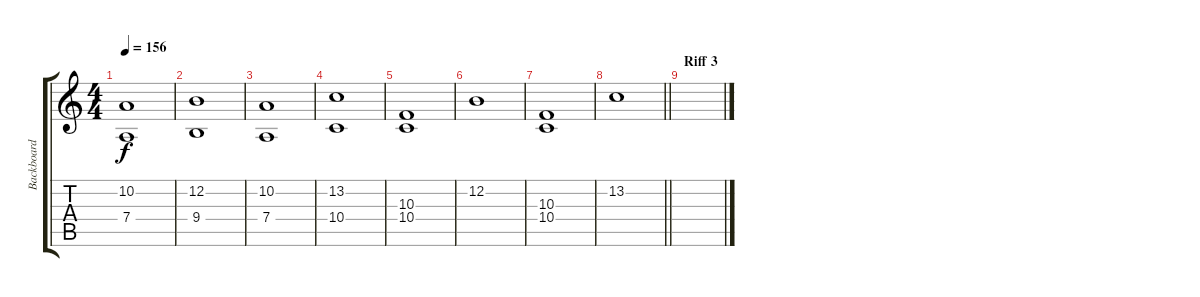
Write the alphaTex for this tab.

\track ("Backboard" "Backboard") {instrument stringensemble2}
\staff {score tabs}
\tuning (E4 B3 G3 D3 A2 E2) {hide}
\ts (4 4)
\tempo 156
\clef g2
\ks c
(10.2 7.4).1{dy f} |
(12.2 9.4).1 |
(10.2 7.4).1 |
(13.2 10.4).1 |
(10.3 10.4).1 |
12.2.1 |
(10.3 10.4).1 |
\barLineRight lightlight
13.2.1 |
\section ("" "Riff 3")
